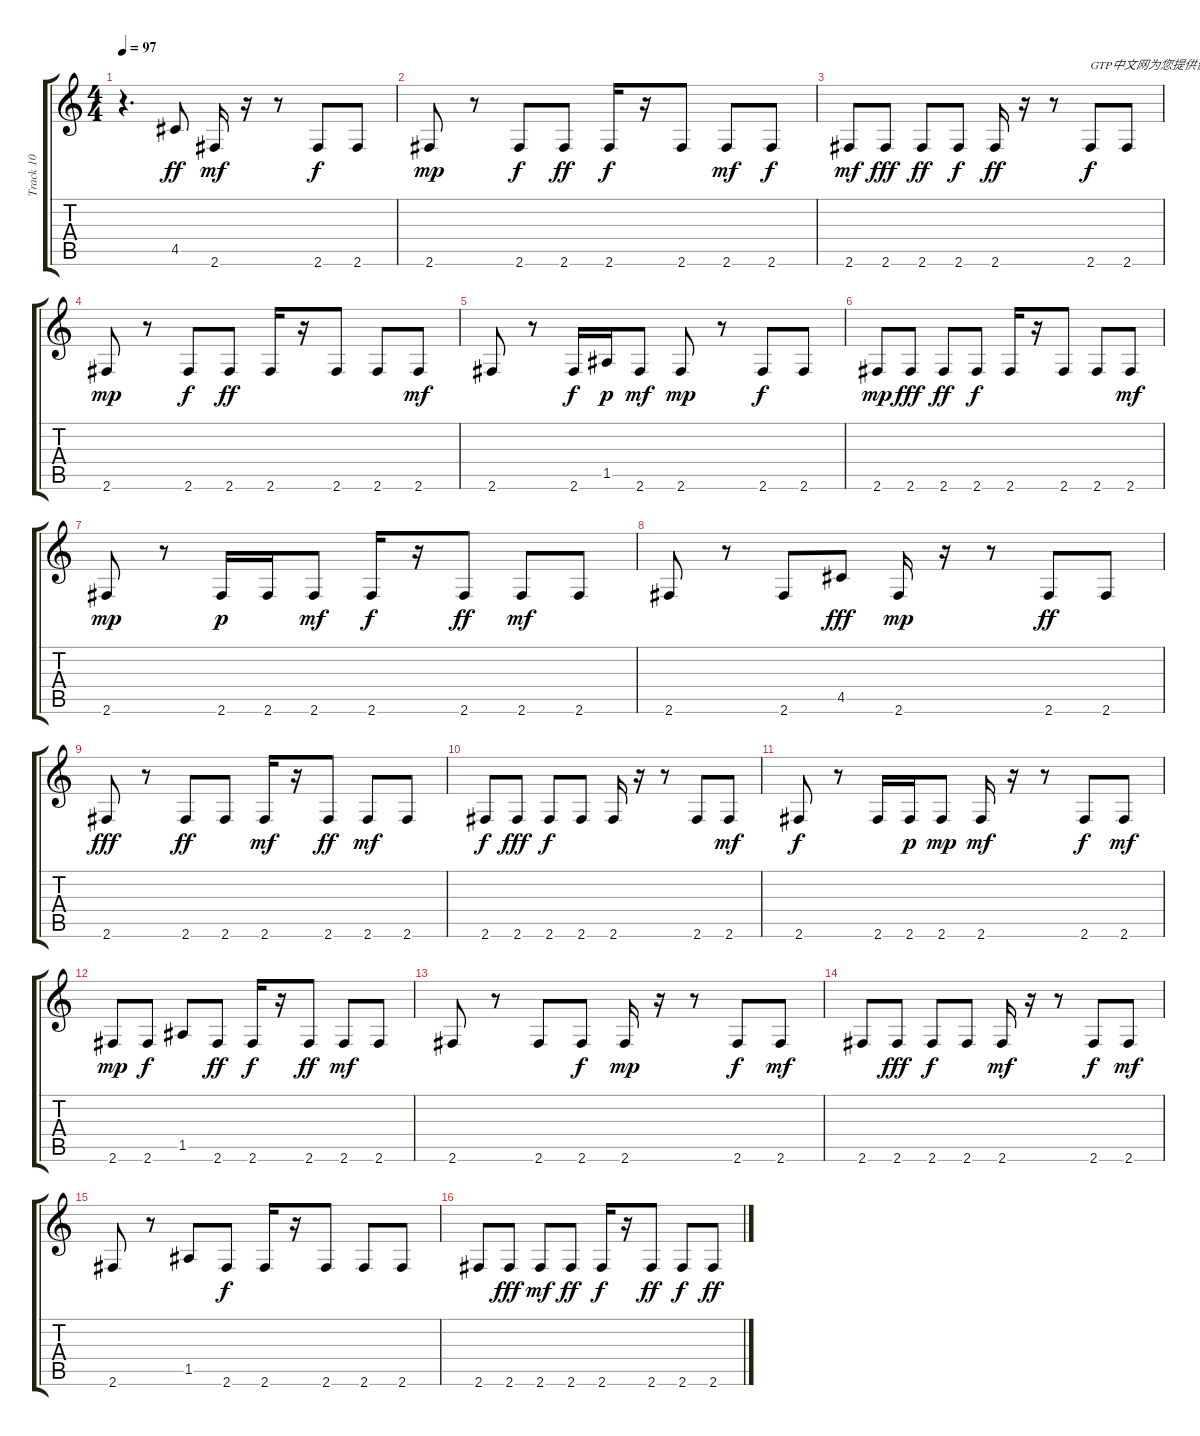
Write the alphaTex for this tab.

\track ("Track 10" "Track 10") {instrument synthbass1}
\staff {score tabs}
\tuning (E4 B3 G3 D3 A2 E2) {hide}
\ts (4 4)
\tempo 97
\clef g2
\ks c
r.4{d dy ff instrument synthbass1} 4.5.8 2.6.16{dy mf} r.16 r.8 2.6.8{dy f} 2.6.8 |
2.6.8{dy mp} r.8 2.6.8{dy f} 2.6.8{dy ff} 2.6.16{dy f} r.16 2.6.8 2.6.8{dy mf} 2.6.8{dy f} |
2.6.8{dy mf} 2.6.8{dy fff} 2.6.8{dy ff} 2.6.8{dy f} 2.6.16{dy ff} r.16 r.8 2.6.8{txt "GTP中文网为您提供优秀的谱子" dy f} 2.6.8 |
2.6.8{dy mp} r.8 2.6.8{dy f} 2.6.8{dy ff} 2.6.16 r.16 2.6.8 2.6.8 2.6.8{dy mf} |
2.6.8 r.8 2.6.16{dy f} 1.5.16{dy p} 2.6.8{dy mf} 2.6.8{dy mp} r.8 2.6.8{dy f} 2.6.8 |
2.6.8{dy mp} 2.6.8{dy fff} 2.6.8{dy ff} 2.6.8{dy f} 2.6.16 r.16 2.6.8 2.6.8 2.6.8{dy mf} |
2.6.8{dy mp} r.8 2.6.16{dy p} 2.6.16 2.6.8{dy mf} 2.6.16{dy f} r.16 2.6.8{dy ff} 2.6.8{dy mf} 2.6.8 |
2.6.8 r.8 2.6.8 4.5.8{dy fff} 2.6.16{dy mp} r.16 r.8 2.6.8{dy ff} 2.6.8 |
2.6.8{dy fff} r.8 2.6.8{dy ff} 2.6.8 2.6.16{dy mf} r.16 2.6.8{dy ff} 2.6.8{dy mf} 2.6.8 |
2.6.8{dy f} 2.6.8{dy fff} 2.6.8{dy f} 2.6.8 2.6.16 r.16 r.8 2.6.8 2.6.8{dy mf} |
2.6.8{dy f} r.8 2.6.16 2.6.16{dy p} 2.6.8{dy mp} 2.6.16{dy mf} r.16 r.8 2.6.8{dy f} 2.6.8{dy mf} |
2.6.8{dy mp} 2.6.8{dy f} 1.5.8 2.6.8{dy ff} 2.6.16{dy f} r.16 2.6.8{dy ff} 2.6.8{dy mf} 2.6.8 |
2.6.8 r.8 2.6.8 2.6.8{dy f} 2.6.16{dy mp} r.16 r.8 2.6.8{dy f} 2.6.8{dy mf} |
2.6.8 2.6.8{dy fff} 2.6.8{dy f} 2.6.8 2.6.16{dy mf} r.16 r.8 2.6.8{dy f} 2.6.8{dy mf} |
2.6.8 r.8 1.5.8 2.6.8{dy f} 2.6.16 r.16 2.6.8 2.6.8 2.6.8 |
2.6.8 2.6.8{dy fff} 2.6.8{dy mf} 2.6.8{dy ff} 2.6.16{dy f} r.16 2.6.8{dy ff} 2.6.8{dy f} 2.6.8{dy ff}
